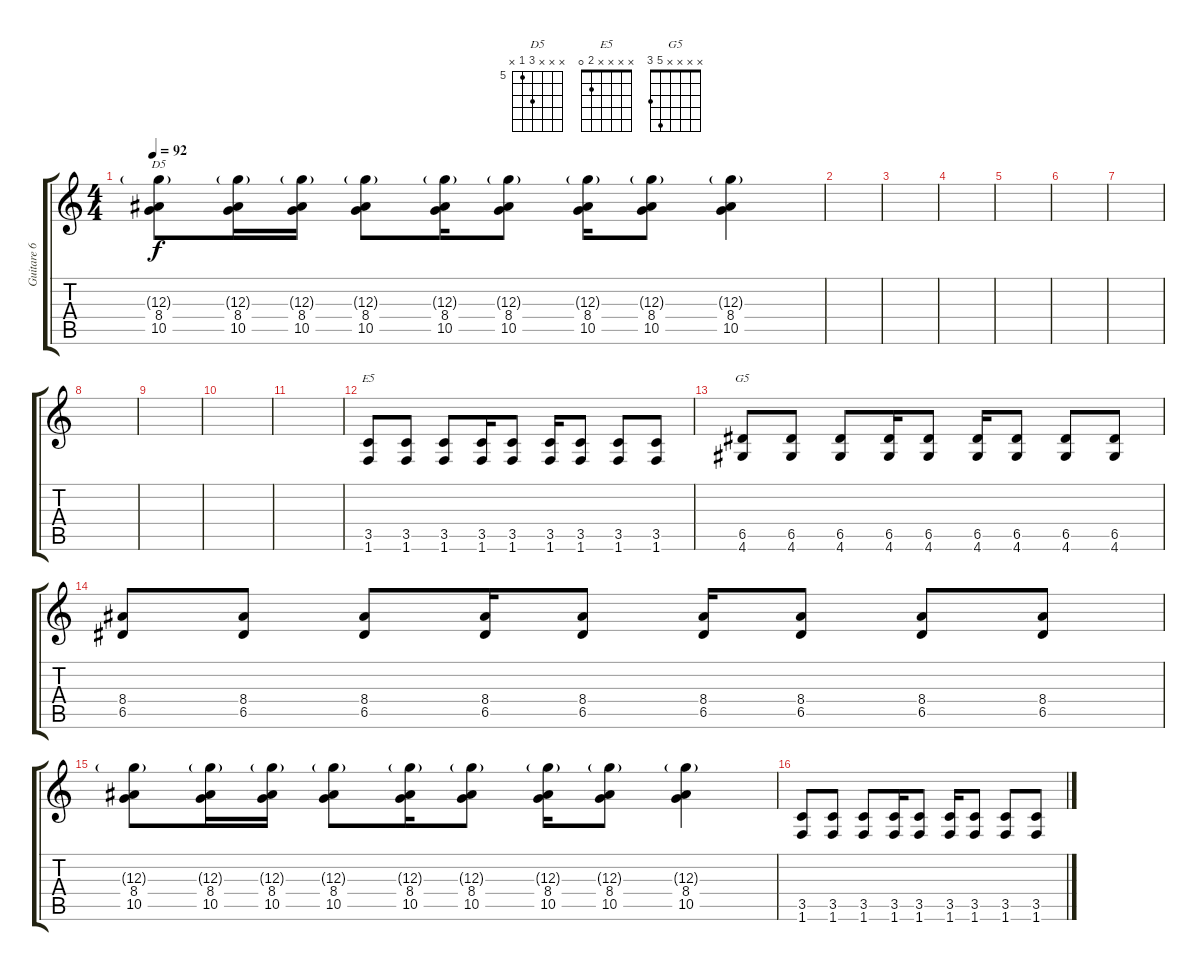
\track ("Guitare 6" "Guitare 6") {instrument overdrivenguitar}
\staff {score tabs}
\tuning (E4 B3 G3 D3 A2 E2) {hide}
\chord ("D5" x x x 7 5 x) {firstfret 5}
\chord ("E5" x x x x 2 0)
\chord ("G5" x x x x 5 3)
\ts (4 4)
\tempo 92
\clef g2
\ks c
(12.3{g} 8.4 10.5).8{ch "D5" dy f} (12.3{g} 8.4 10.5).16 (12.3{g} 8.4 10.5).16 (12.3{g} 8.4 10.5).8 (12.3{g} 8.4 10.5).16 (12.3{g} 8.4 10.5).8 (12.3{g} 8.4 10.5).16 (12.3{g} 8.4 10.5).8 (12.3{g} 8.4 10.5).4 |
|
|
|
|
|
|
|
|
|
|
(3.5 1.6).8{ch "E5"} (3.5 1.6).8 (3.5 1.6).8 (3.5 1.6).16 (3.5 1.6).8 (3.5 1.6).16 (3.5 1.6).8 (3.5 1.6).8 (3.5 1.6).8 |
(6.5 4.6).8{ch "G5"} (6.5 4.6).8 (6.5 4.6).8 (6.5 4.6).16 (6.5 4.6).8 (6.5 4.6).16 (6.5 4.6).8 (6.5 4.6).8 (6.5 4.6).8 |
(8.4 6.5).8 (8.4 6.5).8 (8.4 6.5).8 (8.4 6.5).16 (8.4 6.5).8 (8.4 6.5).16 (8.4 6.5).8 (8.4 6.5).8 (8.4 6.5).8 |
(12.3{g} 8.4 10.5).8 (12.3{g} 8.4 10.5).16 (12.3{g} 8.4 10.5).16 (12.3{g} 8.4 10.5).8 (12.3{g} 8.4 10.5).16 (12.3{g} 8.4 10.5).8 (12.3{g} 8.4 10.5).16 (12.3{g} 8.4 10.5).8 (12.3{g} 8.4 10.5).4 |
(3.5 1.6).8 (3.5 1.6).8 (3.5 1.6).8 (3.5 1.6).16 (3.5 1.6).8 (3.5 1.6).16 (3.5 1.6).8 (3.5 1.6).8 (3.5 1.6).8
